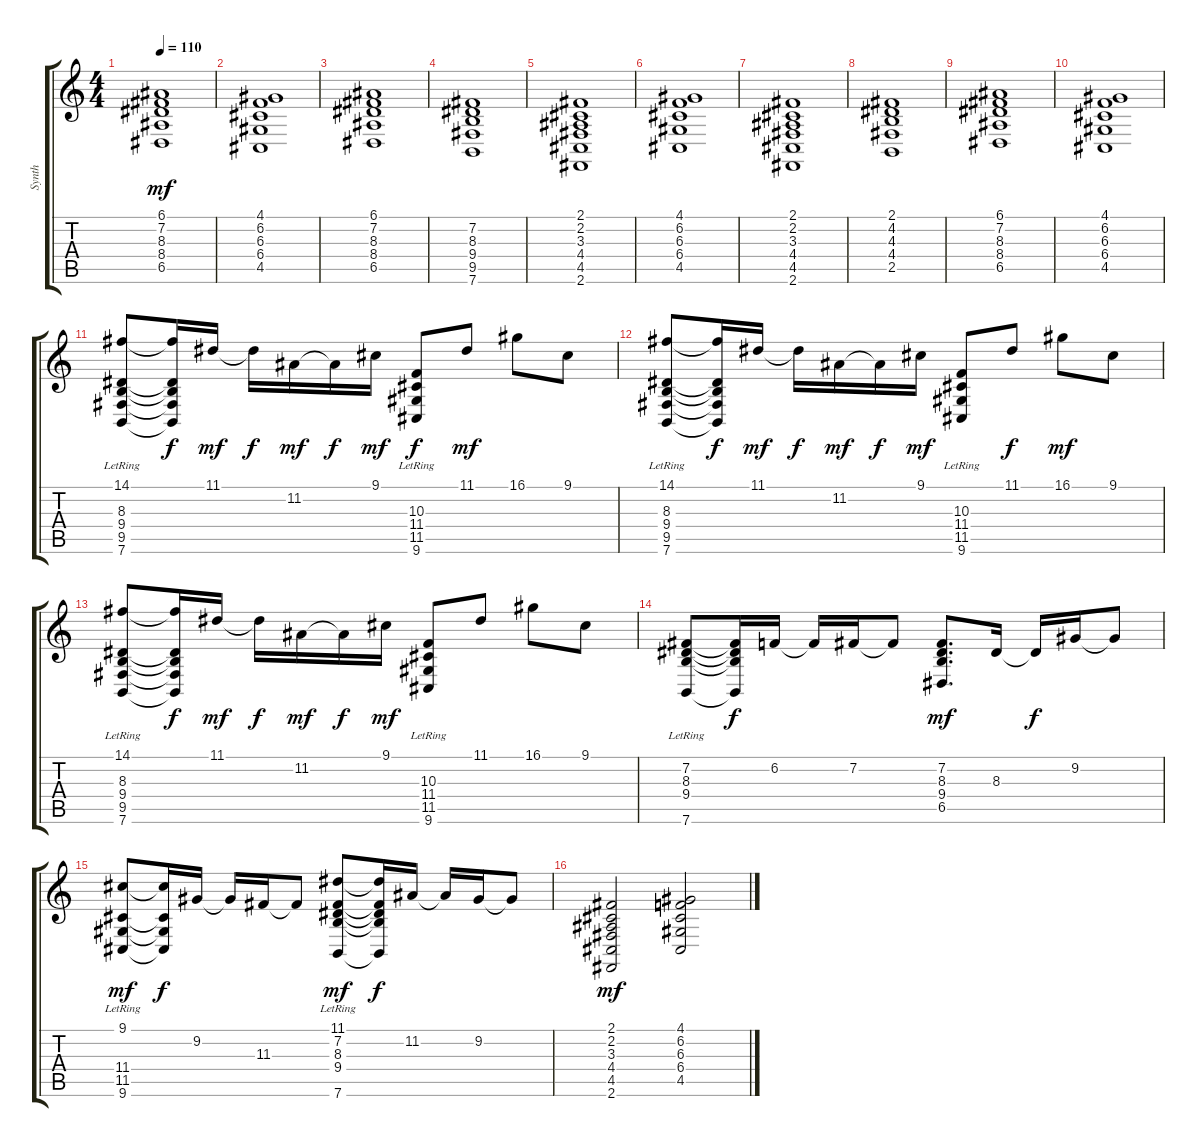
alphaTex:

\track ("Synth" "Synth") {instrument pad8sweep}
\staff {score tabs}
\tuning (E4 B3 G3 D3 A2 E2) {hide}
\ts (4 4)
\tempo 110
\clef g2
\ks c
(6.1 7.2 8.3 8.4 6.5).1{dy mf} |
(4.1 6.2 6.3 6.4 4.5).1 |
(6.1 7.2 8.3 8.4 6.5).1 |
(7.2 8.3 9.4 9.5 7.6).1 |
(2.1 2.2 3.3 4.4 4.5 2.6).1 |
(4.1 6.2 6.3 6.4 4.5).1 |
(2.1 2.2 3.3 4.4 4.5 2.6).1 |
(2.1 4.2 4.3 4.4 2.5).1 |
(6.1 7.2 8.3 8.4 6.5).1 |
(4.1 6.2 6.3 6.4 4.5).1 |
(14.1{lr} 8.3{lr} 9.4{lr} 9.5{lr} 7.6{lr}).8 (14.1{t} 8.3{t} 9.4{t} 9.5{t} 7.6{t}).16{dy f} 11.1.16{dy mf} 11.1{t}.16{dy f} 11.2.16{dy mf} 11.2{t}.16{dy f} 9.1.16{dy mf} (10.3{lr} 11.4{lr} 11.5{lr} 9.6{lr}).8{dy f} 11.1.8{dy mf} 16.1.8 9.1.8 |
(14.1 8.3{lr} 9.4{lr} 9.5{lr} 7.6{lr}).8 (14.1{t} 8.3{t} 9.4{t} 9.5{t} 7.6{t}).16{dy f} 11.1.16{dy mf} 11.1{t}.16{dy f} 11.2.16{dy mf} 11.2{t}.16{dy f} 9.1.16{dy mf} (10.3{lr} 11.4{lr} 11.5{lr} 9.6{lr}).8 11.1.8{dy f} 16.1.8{dy mf} 9.1.8 |
(14.1 8.3{lr} 9.4{lr} 9.5{lr} 7.6{lr}).8 (14.1{t} 8.3{t} 9.4{t} 9.5{t} 7.6{t}).16{dy f} 11.1.16{dy mf} 11.1{t}.16{dy f} 11.2.16{dy mf} 11.2{t}.16{dy f} 9.1.16{dy mf} (10.3{lr} 11.4{lr} 11.5{lr} 9.6{lr}).8 11.1.8 16.1.8 9.1.8 |
(7.2 8.3{lr} 9.4{lr} 7.6{lr}).8 (7.2{t} 8.3{t} 9.4{t} 7.6{t}).16{dy f} 6.2.16 6.2{t}.16 7.2.16 7.2{t}.8 (7.2 8.3 9.4 6.5).8{d dy mf} 8.3.16 8.3{t}.16{dy f} 9.2.16 9.2{t}.8 |
(9.1 11.4{lr} 11.5{lr} 9.6{lr}).8{dy mf} (9.1{t} 11.4{t} 11.5{t} 9.6{t}).16{dy f} 9.2.16 9.2{t}.16 11.3.16 11.3{t}.8 (11.1 7.2{lr} 8.3{lr} 9.4{lr} 7.6{lr}).8{dy mf} (11.1{t} 7.2{t} 8.3{t} 9.4{t} 7.6{t}).16{dy f} 11.2.16 11.2{t}.16 9.2.16 9.2{t}.8 |
(2.1 2.2 3.3 4.4 4.5 2.6).2{dy mf} (4.1 6.2 6.3 6.4 4.5).2
